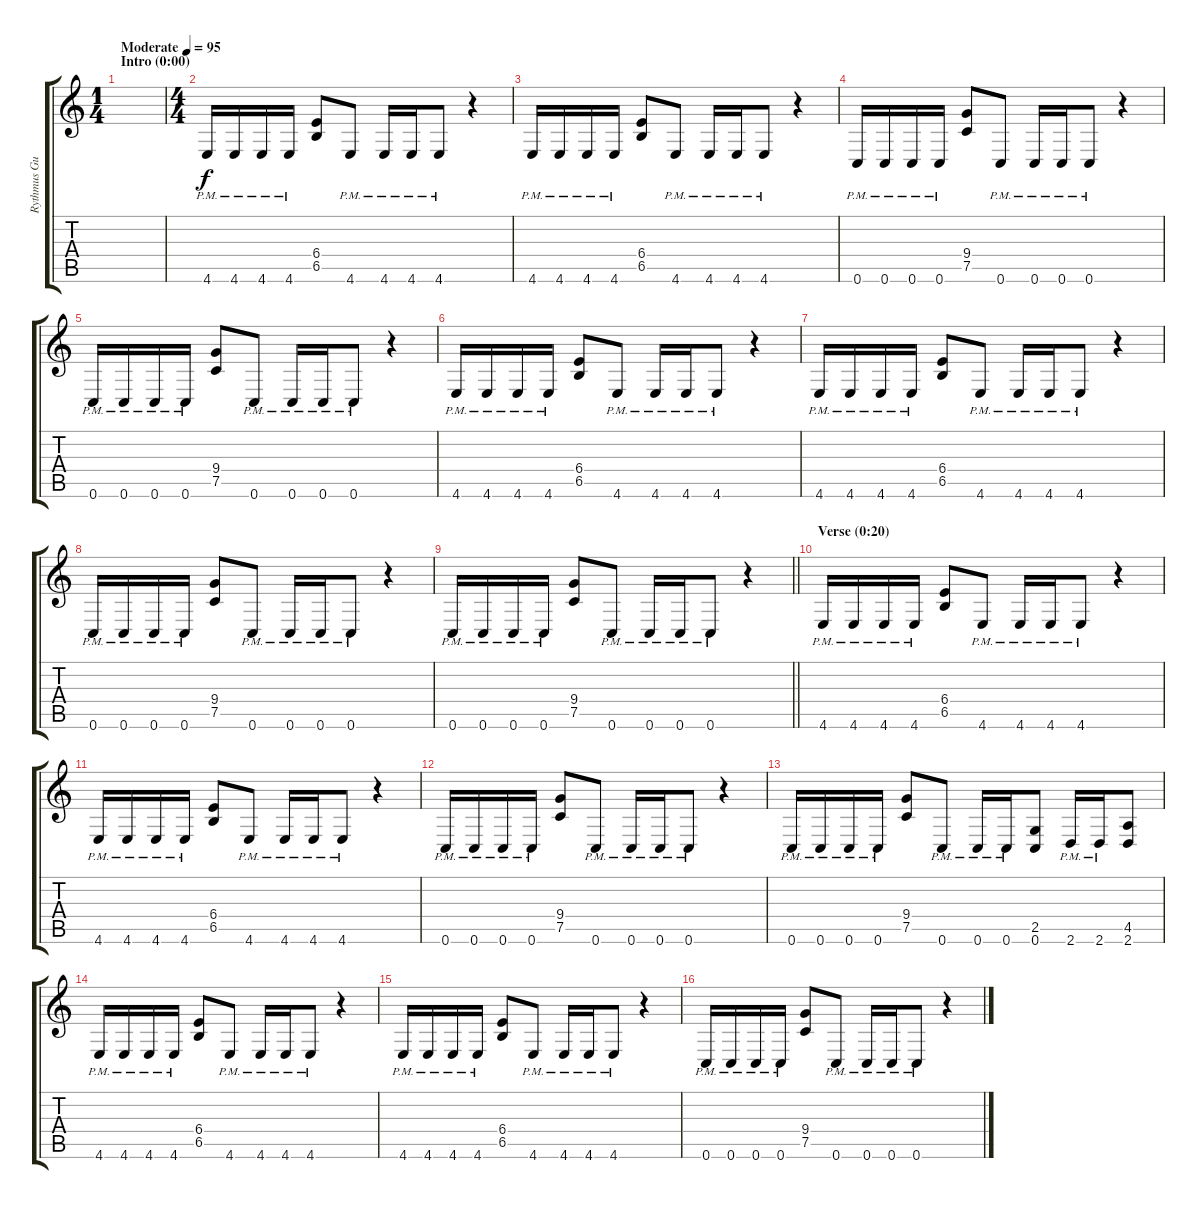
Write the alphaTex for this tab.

\track ("Rythmus Guitar 2" "Rythmus Gu") {instrument distortionguitar}
\staff {score tabs}
\tuning (C4 G3 Eb3 Bb2 F2 C2) {hide}
\ts (1 4)
\section ("" "Intro (0:00)")
\tempo (95 "Moderate")
\clef g2
\ks c
|
\ts (4 4)
4.6{pm}.16 4.6{pm}.16 4.6{pm}.16 4.6{pm}.16 (6.4 6.5).8 4.6{pm}.8 4.6{pm}.16 4.6{pm}.16 4.6{pm}.8 r.4 |
4.6{pm}.16 4.6{pm}.16 4.6{pm}.16 4.6{pm}.16 (6.4 6.5).8 4.6{pm}.8 4.6{pm}.16 4.6{pm}.16 4.6{pm}.8 r.4{txt ""} |
0.6{pm}.16 0.6{pm}.16 0.6{pm}.16 0.6{pm}.16 (9.4 7.5).8 0.6{pm}.8 0.6{pm}.16 0.6{pm}.16 0.6{pm}.8 r.4 |
0.6{pm}.16 0.6{pm}.16 0.6{pm}.16 0.6{pm}.16 (9.4 7.5).8 0.6{pm}.8 0.6{pm}.16 0.6{pm}.16 0.6{pm}.8 r.4 |
4.6{pm}.16 4.6{pm}.16 4.6{pm}.16 4.6{pm}.16 (6.4 6.5).8 4.6{pm}.8 4.6{pm}.16 4.6{pm}.16 4.6{pm}.8 r.4 |
4.6{pm}.16 4.6{pm}.16 4.6{pm}.16 4.6{pm}.16 (6.4 6.5).8 4.6{pm}.8 4.6{pm}.16 4.6{pm}.16 4.6{pm}.8 r.4 |
0.6{pm}.16 0.6{pm}.16 0.6{pm}.16 0.6{pm}.16 (9.4 7.5).8 0.6{pm}.8 0.6{pm}.16 0.6{pm}.16 0.6{pm}.8 r.4 |
\barLineRight lightlight
0.6{pm}.16 0.6{pm}.16 0.6{pm}.16 0.6{pm}.16 (9.4 7.5).8 0.6{pm}.8 0.6{pm}.16 0.6{pm}.16 0.6{pm}.8 r.4 |
\section ("" "Verse (0:20)")
4.6{pm}.16 4.6{pm}.16 4.6{pm}.16 4.6{pm}.16 (6.4 6.5).8 4.6{pm}.8 4.6{pm}.16 4.6{pm}.16 4.6{pm}.8 r.4 |
4.6{pm}.16 4.6{pm}.16 4.6{pm}.16 4.6{pm}.16 (6.4 6.5).8 4.6{pm}.8 4.6{pm}.16 4.6{pm}.16 4.6{pm}.8 r.4 |
0.6{pm}.16 0.6{pm}.16 0.6{pm}.16 0.6{pm}.16 (9.4 7.5).8 0.6{pm}.8 0.6{pm}.16 0.6{pm}.16 0.6{pm}.8 r.4 |
0.6{pm}.16 0.6{pm}.16 0.6{pm}.16 0.6{pm}.16 (9.4 7.5).8 0.6{pm}.8 0.6{pm}.16 0.6{pm}.16 (2.5 0.6).8 2.6{pm}.16 2.6{pm}.16 (4.5 2.6).8 |
4.6{pm}.16 4.6{pm}.16 4.6{pm}.16 4.6{pm}.16 (6.4 6.5).8 4.6{pm}.8 4.6{pm}.16 4.6{pm}.16 4.6{pm}.8 r.4 |
4.6{pm}.16 4.6{pm}.16 4.6{pm}.16 4.6{pm}.16 (6.4 6.5).8 4.6{pm}.8 4.6{pm}.16 4.6{pm}.16{txt ""} 4.6{pm}.8 r.4 |
0.6{pm}.16 0.6{pm}.16 0.6{pm}.16 0.6{pm}.16 (9.4 7.5).8 0.6{pm}.8 0.6{pm}.16 0.6{pm}.16 0.6{pm}.8 r.4
